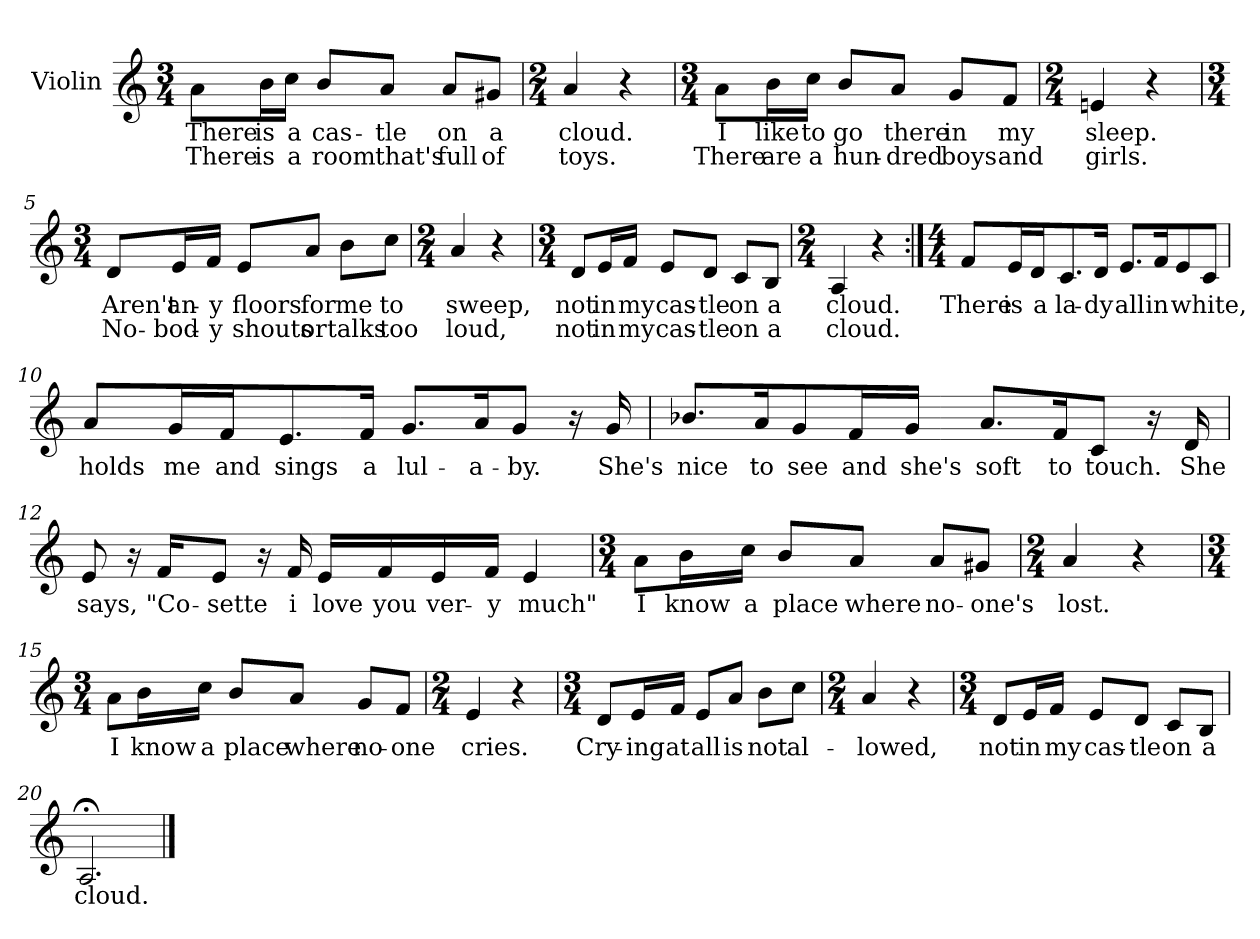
**kern	**text	**text
*part1	*part1	*part1
*staff1	*staff1	*staff1
*I"Violin	*	*
*I'Vln	*	*
*clefG2	*	*
*k[]	*	*
*C:	*	*
*M3/4	*	*
=1	=1	=1
8a\L	There	There
16b\L	is	is
16cc\JJ	a	a
8b/L	cas-	room
8a/J	-tle	that's
8a/L	on	full
8g#X/J	a	of
=2	=2	=2
*M2/4	*	*
4a/	cloud.	toys.
4r	.	.
=3	=3	=3
*M3/4	*	*
8a\L	I	There
16b\L	like	are
16cc\JJ	to	a
8b/L	go	hun-
8a/J	there	-dred
8g/L	in	boys
8f/J	my	and
!!LO:LB:g=z
=4	=4	=4
*M2/4	*	*
4en/	sleep.	girls.
4r	.	.
=5	=5	=5
*M3/4	*	*
8d/L	Aren't	No-
16e/L	an-	-bod-
16f/JJ	-y	-y
8e/L	floors	-shouts
8a/J	for	or
8b\L	me	talks
8cc\J	to	too
=6	=6	=6
*M2/4	*	*
4a/	sweep,	loud,
4r	.	.
=7	=7	=7
*M3/4	*	*
8d/L	not	not
16e/L	in	in
16f/JJ	my	my
8e/L	cas-	cas-
8d/J	-tle	-tle
8c/L	on	on
8B/J	a	a
!!LO:LB:g=z
=8	=8	=8
*M2/4	*	*
4A/	cloud.	cloud.
4r	.	.
=9:|!	=9:|!	=9:|!
*M4/4	*	*
8f/L	There	.
16e/L	is	.
16d/J	a	.
8.c/	la-	.
16d/Jk	-dy	.
8.e/L	all	.
16f/K	in	.
8e/	white,	.
8c/J	.	.
=10	=10	=10
8a/L	holds	.
16g/L	me	.
16f/J	and	.
8.e/	sings	.
16f/Jk	a	.
8.g/L	lul-	.
16a/K	-a-	.
8g/J	-by.	.
16r	.	.
16g/	She's	.
!!LO:LB:g=z
=11	=11	=11
8.b-X/L	nice	.
16a/K	to	.
8g/	see	.
16f/L	and	.
16g/JJ	she's	.
8.a/L	soft	.
16f/K	to	.
8c/J	touch.	.
16r	.	.
16d/	She	.
=12	=12	=12
8e/	says,	.
16r	.	.
16f/KL	"Co-	.
8e/J	-sette	.
16r	.	.
16f/	i	.
16e/LL	love	.
16f/	you	.
16e/	ver-	.
16f/JJ	-y	.
4e/	much"	.
!!LO:LB:g=z
=13	=13	=13
*M3/4	*	*
8a\L	I	.
16b\L	know	.
16cc\JJ	a	.
8b/L	place	.
8a/J	where	.
8a/L	no-	.
8g#X/J	-one's	.
=14	=14	=14
*M2/4	*	*
4a/	lost.	.
4r	.	.
=15	=15	=15
*M3/4	*	*
8a\L	I	.
16b\L	know	.
16cc\JJ	a	.
8b/L	place	.
8a/J	where	.
8g/L	no-	.
8f/J	-one	.
=16	=16	=16
*M2/4	*	*
4e/	cries.	.
4r	.	.
!!LO:LB:g=z
=17	=17	=17
*M3/4	*	*
8d/L	Cry-	.
16e/L	-ing	.
16f/JJ	at	.
8e/L	all	.
8a/J	is	.
8b\L	not	.
8cc\J	al-	.
=18	=18	=18
*M2/4	*	*
4a/	-lowed,	.
4r	.	.
=19	=19	=19
*M3/4	*	*
8d/L	not	.
16e/L	in	.
16f/JJ	my	.
8e/L	cas-	.
8d/J	-tle	.
8c/L	on	.
8B/J	a	.
=20	=20	=20
2.A;</	cloud.	.
==	==	==
*-	*-	*-
